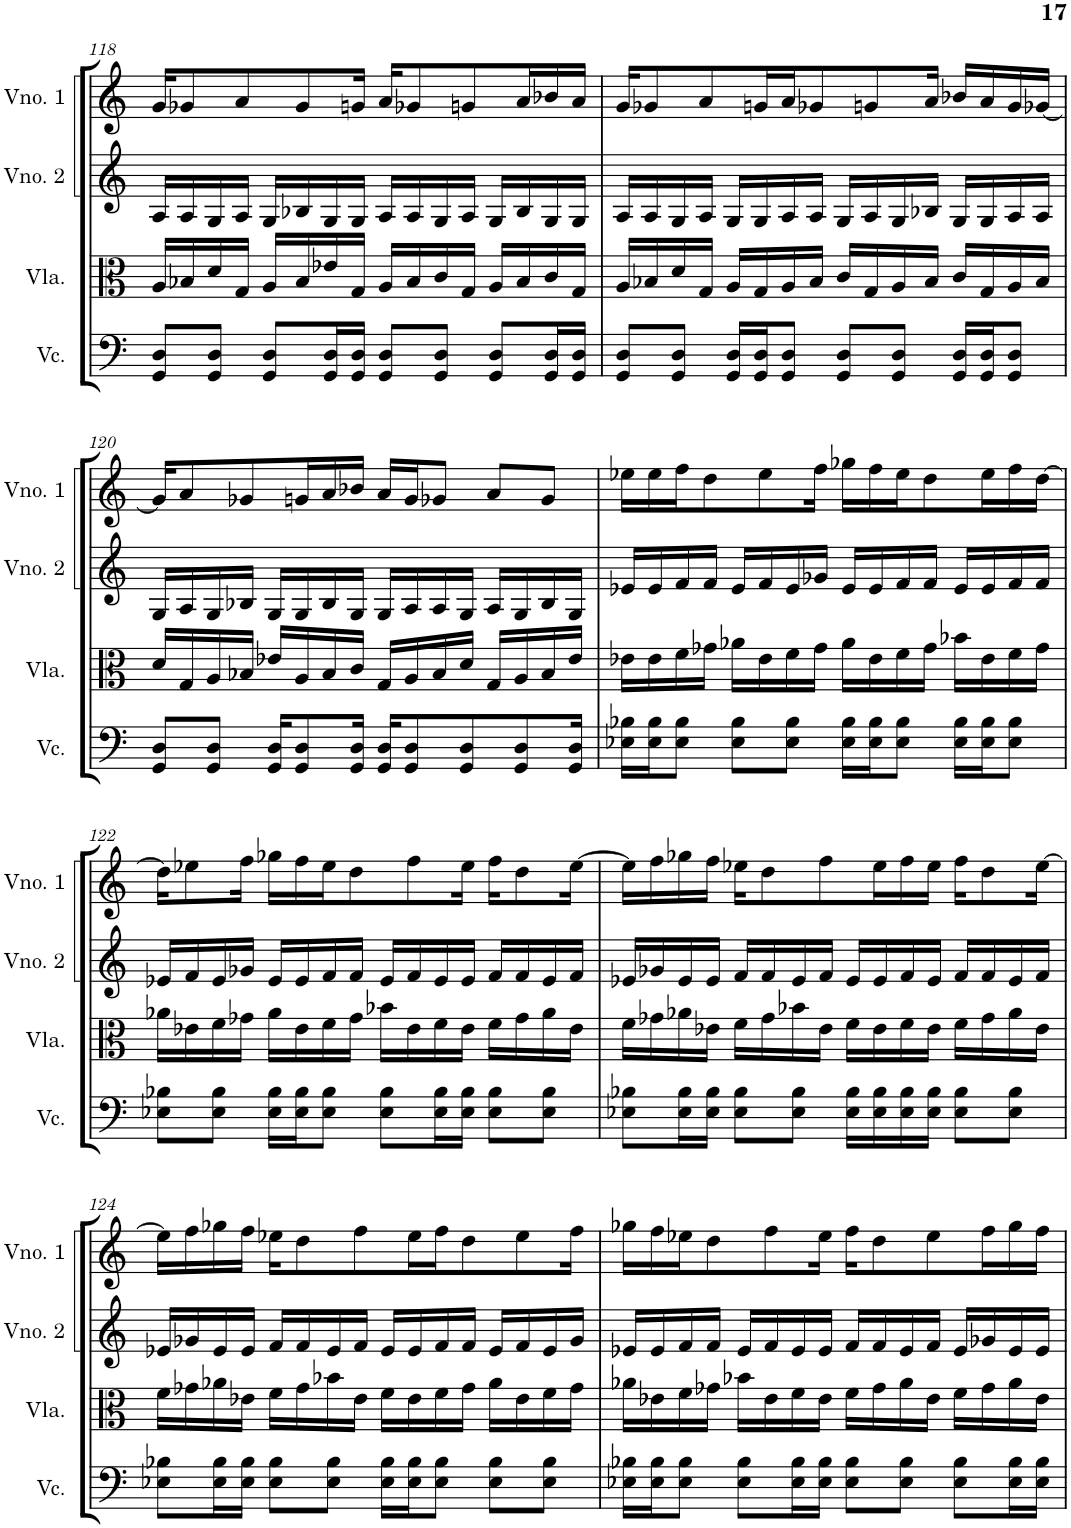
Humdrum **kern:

**kern	**kern	**kern	**kern
*part4	*part3	*part2	*part1
*staff4	*staff3	*staff2	*staff1
*I"Violoncelo	*I"Viola	*I"Violino 2	*I"Violino 1
*I'Vc.	*I'Vla.	*I'Vno. 2	*I'Vno. 1
!!LO:PB:g=z
*clefF4	*clefC3	*clefG2	*clefG2
*k[]	*k[]	*k[]	*k[]
*M4/4	*M4/4	*M4/4	*M4/4
=118	=118	=118	=118
8GG/ 8D/L	16A/LL	16A/LL	16g/KL
.	16B-X/	16A/	8g-X/
8GG/ 8D/J	16d/	16G/	.
.	16G/JJ	16A/JJ	8a/
8GG/ 8D/L	16A/LL	16G/LL	.
.	16B-/	16B-X/	8g-/
16GG/ 16D/L	16e-X/	16G/	.
16GG/ 16D/JJ	16G/JJ	16G/JJ	16gn/Jk
8GG/ 8D/L	16A/LL	16A/LL	16a/KL
.	16B-/	16A/	8g-X/
8GG/ 8D/J	16c/	16G/	.
.	16G/JJ	16A/JJ	8gn/
8GG/ 8D/L	16A/LL	16G/LL	.
.	16B-/	16B-/	16a/L
16GG/ 16D/L	16c/	16G/	16b-X/
16GG/ 16D/JJ	16G/JJ	16G/JJ	16a/JJ
=119	=119	=119	=119
8GG/ 8D/L	16A/LL	16A/LL	16g/KL
.	16B-X/	16A/	8g-X/
8GG/ 8D/J	16d/	16G/	.
.	16G/JJ	16A/JJ	8a/
16GG/ 16D/LL	16A/LL	16G/LL	.
16GG/ 16D/J	16G/	16G/	16gn/L
8GG/ 8D/J	16A/	16A/	16a/J
.	16B-/JJ	16A/JJ	8g-X/
8GG/ 8D/L	16c/LL	16G/LL	.
.	16G/	16A/	8gn/
8GG/ 8D/J	16A/	16G/	.
.	16B-/JJ	16B-X/JJ	16a/Jk
16GG/ 16D/LL	16c/LL	16G/LL	16b-X/LL
16GG/ 16D/J	16G/	16G/	16a/
8GG/ 8D/J	16A/	16A/	16g/
.	16B-/JJ	16A/JJ	[16g-X/JJ
!!LO:LB:g=z
=120	=120	=120	=120
8GG/ 8D/L	16d/LL	16G/LL	16g-/KL]
.	16G/	16A/	8a/
8GG/ 8D/J	16A/	16G/	.
.	16B-X/JJ	16B-X/JJ	8g-X/
16GG/ 16D/KL	16e-X/LL	16G/LL	.
8GG/ 8D/	16A/	16G/	16gn/L
.	16B-/	16B-/	16a/
16GG/ 16D/Jk	16c/JJ	16G/JJ	16b-X/JJ
16GG/ 16D/KL	16G/LL	16G/LL	16a/LL
8GG/ 8D/	16A/	16A/	16g/J
.	16B-/	16A/	8g-X/J
8GG/ 8D/	16d/JJ	16G/JJ	.
.	16G/LL	16A/LL	8a/L
8GG/ 8D/	16A/	16G/	.
.	16B-/	16B-/	8g-/J
16GG/ 16D/Jk	16e-/JJ	16G/JJ	.
=121	=121	=121	=121
16E-X\ 16B-X\LL	16e-X\LL	16e-X/LL	16ee-X\LL
16E-\ 16B-\J	16e-\	16e-/	16ee-\
8E-\ 8B-\J	16f\	16f/	16ff\J
.	16g-X\JJ	16f/JJ	8dd\
8E-\ 8B-\L	16a-X\LL	16e-/LL	.
.	16e-\	16f/	8ee-\
8E-\ 8B-\J	16f\	16e-/	.
.	16g-\JJ	16g-X/JJ	16ff\Jk
16E-\ 16B-\LL	16a-\LL	16e-/LL	16gg-X\LL
16E-\ 16B-\J	16e-\	16e-/	16ff\
8E-\ 8B-\J	16f\	16f/	16ee-\J
.	16g-\JJ	16f/JJ	8dd\
16E-\ 16B-\LL	16b-X\LL	16e-/LL	.
16E-\ 16B-\J	16e-\	16e-/	16ee-\L
8E-\ 8B-\J	16f\	16f/	16ff\
.	16g-\JJ	16f/JJ	[16dd\JJ
!!LO:LB:g=z
=122	=122	=122	=122
8E-X\ 8B-X\L	16a-X\LL	16e-X/LL	16dd\KL]
.	16e-X\	16f/	8ee-X\
8E-\ 8B-\J	16f\	16e-/	.
.	16g-X\JJ	16g-X/JJ	16ff\Jk
16E-\ 16B-\LL	16a-\LL	16e-/LL	16gg-X\LL
16E-\ 16B-\J	16e-\	16e-/	16ff\
8E-\ 8B-\J	16f\	16f/	16ee-\J
.	16g-\JJ	16f/JJ	8dd\
8E-\ 8B-\L	16b-X\LL	16e-/LL	.
.	16e-\	16f/	8ff\
16E-\ 16B-\L	16f\	16e-/	.
16E-\ 16B-\JJ	16e-\JJ	16e-/JJ	16ee-\Jk
8E-\ 8B-\L	16f\LL	16f/LL	16ff\KL
.	16g-\	16f/	8dd\
8E-\ 8B-\J	16a-\	16e-/	.
.	16e-\JJ	16f/JJ	[16ee-\Jk
=123	=123	=123	=123
8E-X\ 8B-X\L	16f\LL	16e-X/LL	16ee-\LL]
.	16g-X\	16g-X/	16ff\
16E-\ 16B-\L	16a-X\	16e-/	16gg-X\
16E-\ 16B-\JJ	16e-X\JJ	16e-/JJ	16ff\JJ
8E-\ 8B-\L	16f\LL	16f/LL	16ee-X\KL
.	16g-\	16f/	8dd\
8E-\ 8B-\J	16b-X\	16e-/	.
.	16e-\JJ	16f/JJ	8ff\
16E-\ 16B-\LL	16f\LL	16e-/LL	.
16E-\ 16B-\	16e-\	16e-/	16ee-\L
16E-\ 16B-\	16f\	16f/	16ff\
16E-\ 16B-\JJ	16e-\JJ	16e-/JJ	16ee-\JJ
8E-\ 8B-\L	16f\LL	16f/LL	16ff\KL
.	16g-\	16f/	8dd\
8E-\ 8B-\J	16a-\	16e-/	.
.	16e-\JJ	16f/JJ	[16ee-\Jk
!!LO:LB:g=z
=124	=124	=124	=124
8E-X\ 8B-X\L	16f\LL	16e-X/LL	16ee-\LL]
.	16g-X\	16g-X/	16ff\
16E-\ 16B-\L	16a-X\	16e-/	16gg-X\
16E-\ 16B-\JJ	16e-X\JJ	16e-/JJ	16ff\JJ
8E-\ 8B-\L	16f\LL	16f/LL	16ee-X\KL
.	16g-\	16f/	8dd\
8E-\ 8B-\J	16b-X\	16e-/	.
.	16e-\JJ	16f/JJ	8ff\
16E-\ 16B-\LL	16f\LL	16e-/LL	.
16E-\ 16B-\J	16e-\	16e-/	16ee-\L
8E-\ 8B-\J	16f\	16f/	16ff\J
.	16g-\JJ	16f/JJ	8dd\
8E-\ 8B-\L	16a-\LL	16e-/LL	.
.	16e-\	16f/	8ee-\
8E-\ 8B-\J	16f\	16e-/	.
.	16g-\JJ	16g-/JJ	16ff\Jk
=125	=125	=125	=125
16E-X\ 16B-X\LL	16a-X\LL	16e-X/LL	16gg-X\LL
16E-\ 16B-\J	16e-X\	16e-/	16ff\
8E-\ 8B-\J	16f\	16f/	16ee-X\J
.	16g-X\JJ	16f/JJ	8dd\
8E-\ 8B-\L	16b-X\LL	16e-/LL	.
.	16e-\	16f/	8ff\
16E-\ 16B-\L	16f\	16e-/	.
16E-\ 16B-\JJ	16e-\JJ	16e-/JJ	16ee-\Jk
8E-\ 8B-\L	16f\LL	16f/LL	16ff\KL
.	16g-\	16f/	8dd\
8E-\ 8B-\J	16a-\	16e-/	.
.	16e-\JJ	16f/JJ	8ee-\
8E-\ 8B-\L	16f\LL	16e-/LL	.
.	16g-\	16g-X/	16ff\L
16E-\ 16B-\L	16a-\	16e-/	16gg-\
16E-\ 16B-\JJ	16e-\JJ	16e-/JJ	16ff\JJ
=	=	=	=
*-	*-	*-	*-
